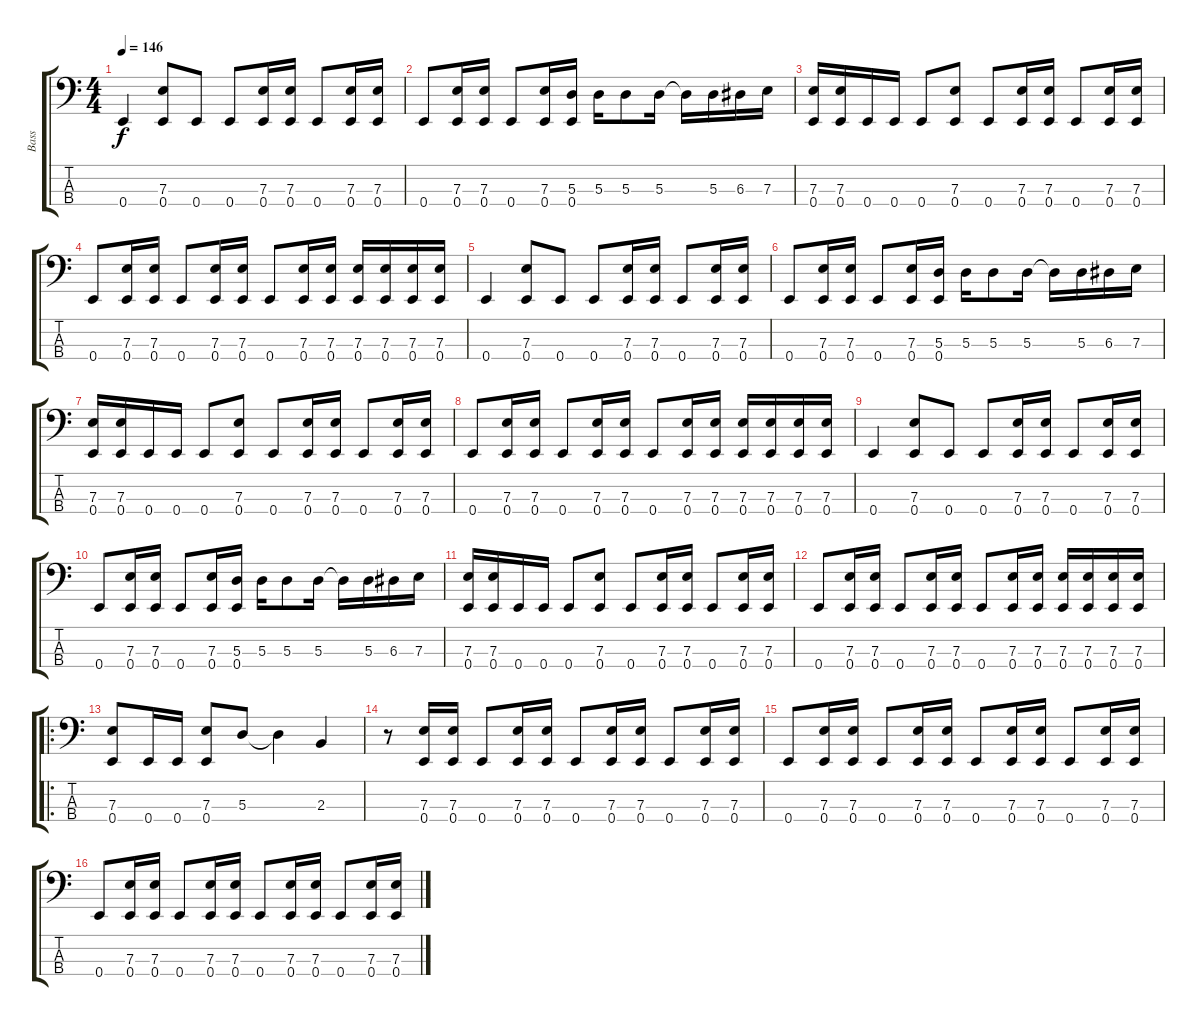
\track ("Bass" "Bass") {instrument electricbasspick}
\staff {score tabs}
\tuning (G2 D2 A1 E1) {hide}
\ts (4 4)
\tempo 146
\clef f4
\ks c
0.4.4{dy f} (7.3 0.4).8 0.4.8 0.4.8 (7.3 0.4).16 (7.3 0.4).16 0.4.8 (7.3 0.4).16 (7.3 0.4).16 |
0.4.8 (7.3 0.4).16 (7.3 0.4).16 0.4.8 (7.3 0.4).16 (5.3 0.4).16 5.3.16 5.3.8 5.3.16 5.3{t}.16 5.3.16 6.3.16 7.3.16 |
(7.3 0.4).16 (7.3 0.4).16 0.4.16 0.4.16 0.4.8 (7.3 0.4).8 0.4.8 (7.3 0.4).16 (7.3 0.4).16 0.4.8 (7.3 0.4).16 (7.3 0.4).16 |
0.4.8 (7.3 0.4).16 (7.3 0.4).16 0.4.8 (7.3 0.4).16 (7.3 0.4).16 0.4.8 (7.3 0.4).16 (7.3 0.4).16 (7.3 0.4).16 (7.3 0.4).16 (7.3 0.4).16 (7.3 0.4).16 |
0.4.4 (7.3 0.4).8 0.4.8 0.4.8 (7.3 0.4).16 (7.3 0.4).16 0.4.8 (7.3 0.4).16 (7.3 0.4).16 |
0.4.8 (7.3 0.4).16 (7.3 0.4).16 0.4.8 (7.3 0.4).16 (5.3 0.4).16 5.3.16 5.3.8 5.3.16 5.3{t}.16 5.3.16 6.3.16 7.3.16 |
(7.3 0.4).16 (7.3 0.4).16 0.4.16 0.4.16 0.4.8 (7.3 0.4).8 0.4.8 (7.3 0.4).16 (7.3 0.4).16 0.4.8 (7.3 0.4).16 (7.3 0.4).16 |
0.4.8 (7.3 0.4).16 (7.3 0.4).16 0.4.8 (7.3 0.4).16 (7.3 0.4).16 0.4.8 (7.3 0.4).16 (7.3 0.4).16 (7.3 0.4).16 (7.3 0.4).16 (7.3 0.4).16 (7.3 0.4).16 |
0.4.4 (7.3 0.4).8 0.4.8 0.4.8 (7.3 0.4).16 (7.3 0.4).16 0.4.8 (7.3 0.4).16 (7.3 0.4).16 |
0.4.8 (7.3 0.4).16 (7.3 0.4).16 0.4.8 (7.3 0.4).16 (5.3 0.4).16 5.3.16 5.3.8 5.3.16 5.3{t}.16 5.3.16 6.3.16 7.3.16 |
(7.3 0.4).16 (7.3 0.4).16 0.4.16 0.4.16 0.4.8 (7.3 0.4).8 0.4.8 (7.3 0.4).16 (7.3 0.4).16 0.4.8 (7.3 0.4).16 (7.3 0.4).16 |
0.4.8 (7.3 0.4).16 (7.3 0.4).16 0.4.8 (7.3 0.4).16 (7.3 0.4).16 0.4.8 (7.3 0.4).16 (7.3 0.4).16 (7.3 0.4).16 (7.3 0.4).16 (7.3 0.4).16 (7.3 0.4).16 |
\ro
(7.3 0.4).8 0.4.16 0.4.16 (7.3 0.4).8 5.3.8 5.3{t}.4 2.3.4 |
r.8 (7.3 0.4).16 (7.3 0.4).16 0.4.8 (7.3 0.4).16 (7.3 0.4).16 0.4.8 (7.3 0.4).16 (7.3 0.4).16 0.4.8 (7.3 0.4).16 (7.3 0.4).16 |
0.4.8 (7.3 0.4).16 (7.3 0.4).16 0.4.8 (7.3 0.4).16 (7.3 0.4).16 0.4.8 (7.3 0.4).16 (7.3 0.4).16 0.4.8 (7.3 0.4).16 (7.3 0.4).16 |
0.4.8 (7.3 0.4).16 (7.3 0.4).16 0.4.8 (7.3 0.4).16 (7.3 0.4).16 0.4.8 (7.3 0.4).16 (7.3 0.4).16 0.4.8 (7.3 0.4).16 (7.3 0.4).16
